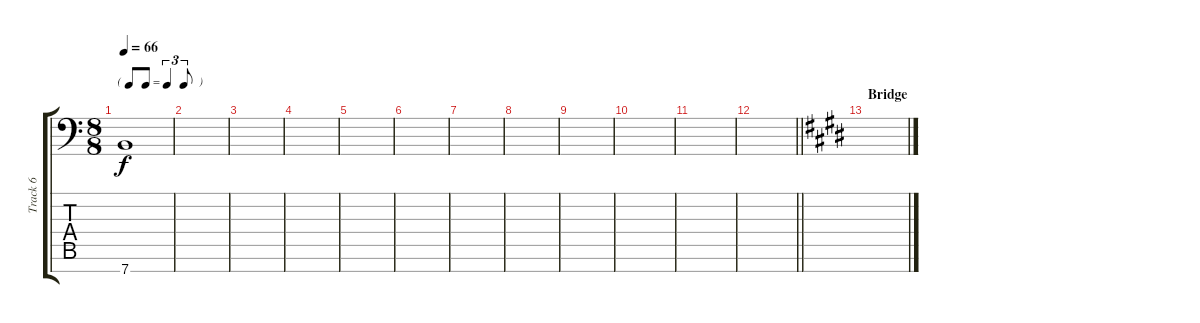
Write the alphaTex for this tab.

\track ("Track 6" "Track 6") {instrument acousticguitarsteel}
\staff {score tabs}
\tuning (B3 G3 D3 A2 E2 A1 E1) {hide}
\ts (8 8)
\tf triplet8th
\tempo 66
\clef f4
\ks aminor
7.7{t}.1{dy f} |
|
|
|
|
|
|
|
|
|
|
\barLineRight lightlight
|
\section ("" "Bridge")
\ks c#minor
